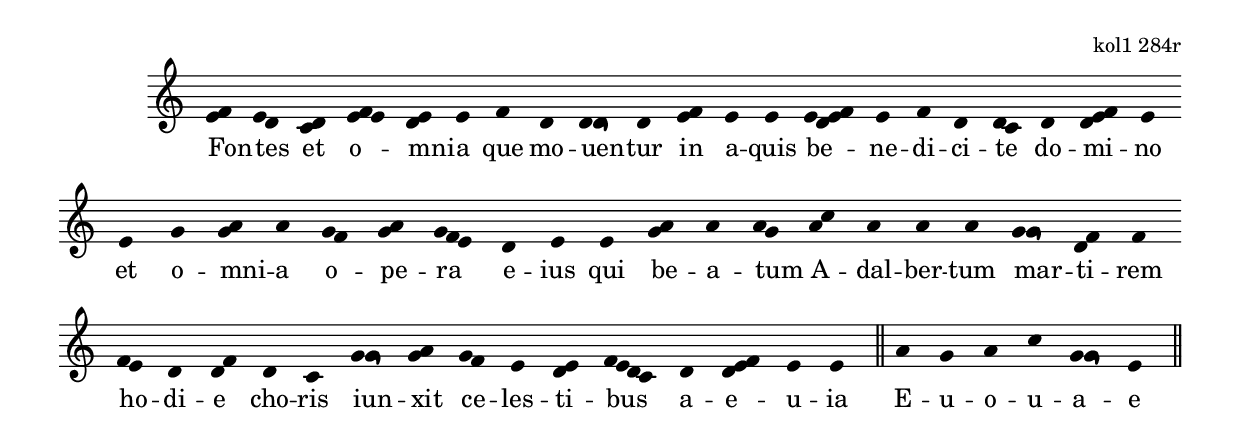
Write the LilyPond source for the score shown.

\version "2.19.32"

\include "../lib/synopsis.ily"

\score {
  \transpose c c' {
    \plainchant
    \melisma { e f } \melisma { e d } \bar "" \melisma { c d } \bar "" \melisma { e f e } \melisma { d e } e \bar "" f \bar "" d \melisma { d \strophicus d } d \bar "" \melisma { e f } \bar "" e e \bar "" \melisma { e d e f } e f d \melisma { d c } \bar "" d \melisma { d e f } e \bar "" e \bar "" g \melisma { g a } a \bar "" \melisma { g f } \melisma { g a } \melisma { g f e } \bar "" d e \bar "" e \bar "" \melisma { g a } a \melisma { a g } \bar "" \melisma { a c' } a a a \bar "" \melisma { g \strophicus g } \melisma { d f } f \bar "" \melisma { f e } d \melisma { d f } \bar "" d c \bar "" \melisma { g \strophicus g } \melisma { g a } \bar "" \melisma { g f } e \melisma { d e } \melisma { f e d c } \bar "" d \melisma { d e f } e e \bar "||" a g a c' \melisma { g \strophicus g } e \bar "||"
  }
  \addlyrics {
     Fon -- tes et o -- mni -- a que mo -- uen -- tur in a -- quis be -- ne -- di -- ci -- te do -- mi -- no et o -- mni -- a o -- pe -- ra e -- ius qui be -- a -- tum  A -- dal -- ber -- tum mar -- ti -- rem ho -- di -- e cho -- ris iun -- xit ce -- les -- ti -- bus a -- e -- u -- ia  E -- u -- o -- u -- a -- e
  }
  \header {
    quid = "antiphona"
    fontes = "kol1 284r"
  }
}